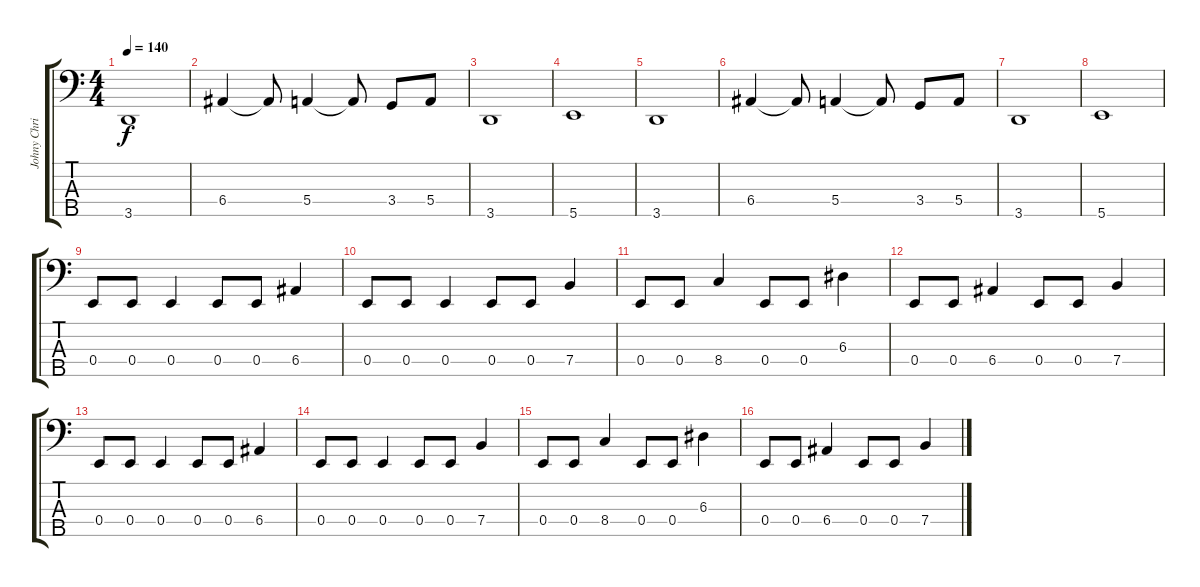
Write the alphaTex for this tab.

\track ("Johny Christ" "Johny Chri") {instrument electricbasspick}
\staff {score tabs}
\tuning (G2 D2 A1 E1 B0) {hide}
\ts (4 4)
\tempo 140
\clef f4
\ks c
3.5.1{dy f} |
6.4.4 6.4{t}.8 5.4.4 5.4{t}.8 3.4.8 5.4.8 |
3.5.1 |
5.5.1 |
3.5.1 |
6.4.4 6.4{t}.8 5.4.4 5.4{t}.8 3.4.8 5.4.8 |
3.5.1 |
5.5.1 |
0.4.8 0.4.8 0.4.4 0.4.8 0.4.8 6.4.4 |
0.4.8 0.4.8 0.4.4 0.4.8 0.4.8 7.4.4 |
0.4.8 0.4.8 8.4.4 0.4.8 0.4.8 6.3.4 |
0.4.8 0.4.8 6.4.4 0.4.8 0.4.8 7.4.4 |
0.4.8 0.4.8 0.4.4 0.4.8 0.4.8 6.4.4 |
0.4.8 0.4.8 0.4.4 0.4.8 0.4.8 7.4.4 |
0.4.8 0.4.8 8.4.4 0.4.8 0.4.8 6.3.4 |
0.4.8 0.4.8 6.4.4 0.4.8 0.4.8 7.4.4
